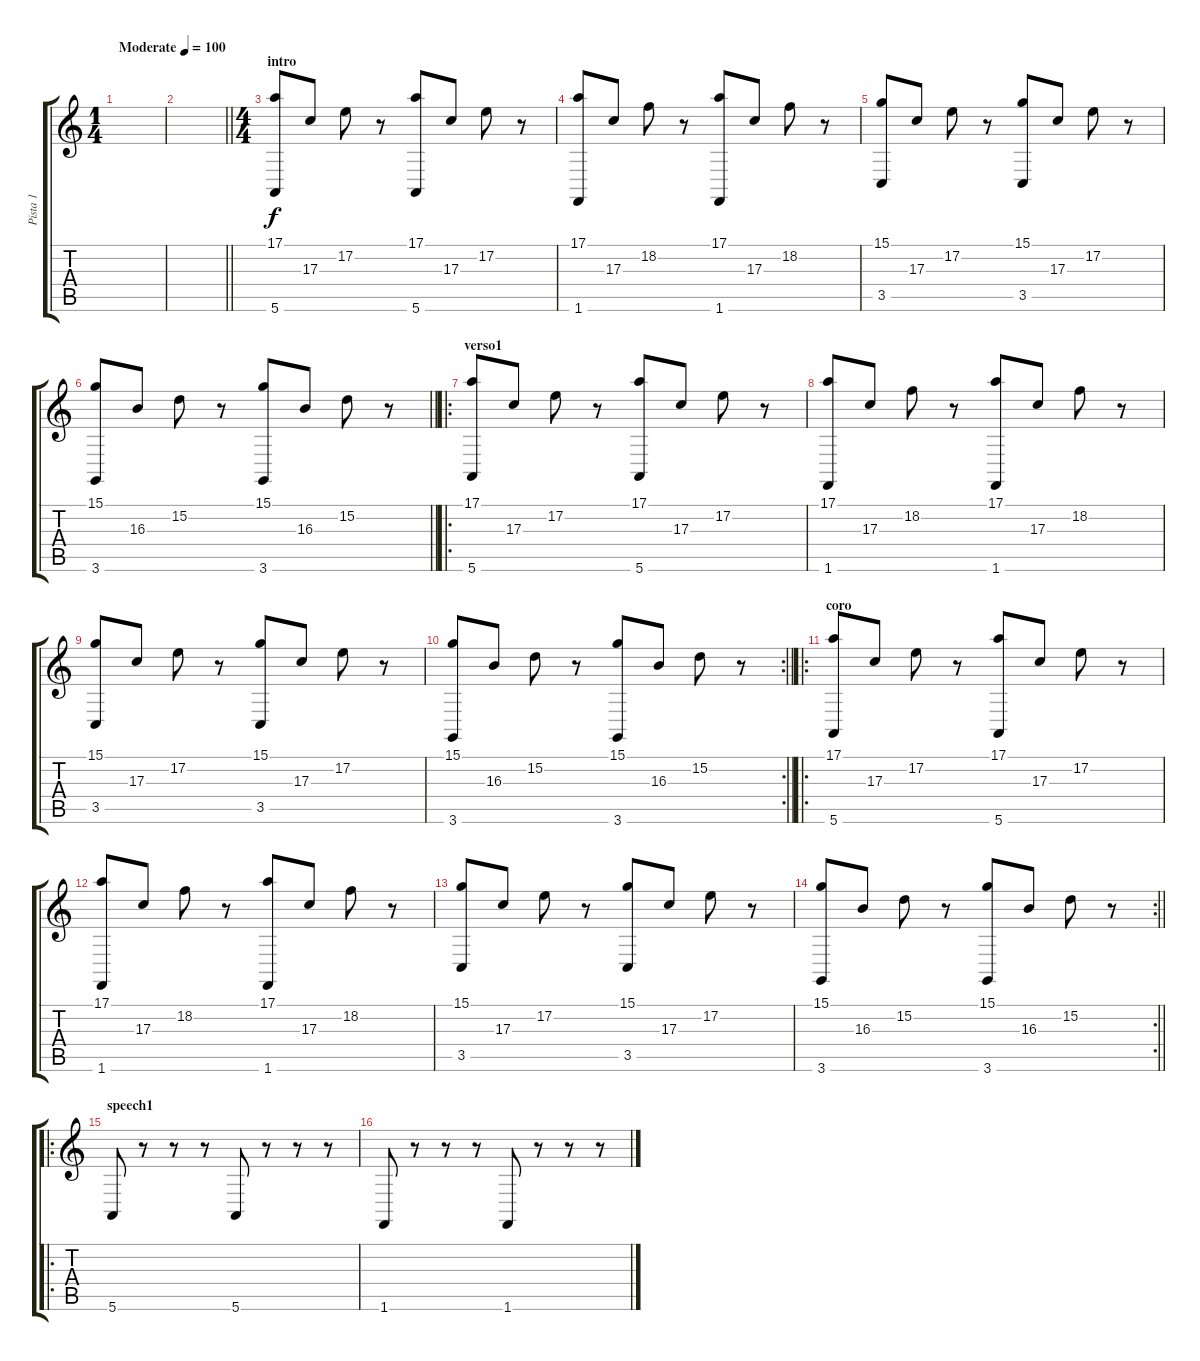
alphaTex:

\track ("Pista 1" "Pista 1") {instrument stringensemble1}
\staff {score tabs}
\tuning (E4 B3 G3 D3 A2 E2) {hide}
\ts (1 4)
\tempo (100 "Moderate")
\clef g2
\ks c
|
\barLineRight lightlight
|
\ts (4 4)
\section ("" "intro")
(17.1 5.6).8 17.3.8 17.2.8 r.8 (17.1 5.6).8 17.3.8 17.2.8 r.8 |
(17.1 1.6).8 17.3.8 18.2.8 r.8 (17.1 1.6).8 17.3.8 18.2.8 r.8 |
(15.1 3.5).8 17.3.8 17.2.8 r.8 (15.1 3.5).8 17.3.8 17.2.8 r.8 |
\barLineRight lightlight
(15.1 3.6).8 16.3.8 15.2.8 r.8 (15.1 3.6).8 16.3.8 15.2.8 r.8 |
\ro
\section ("" "verso1")
(17.1 5.6).8 17.3.8 17.2.8 r.8 (17.1 5.6).8 17.3.8 17.2.8 r.8 |
(17.1 1.6).8 17.3.8 18.2.8 r.8 (17.1 1.6).8 17.3.8 18.2.8 r.8 |
(15.1 3.5).8 17.3.8 17.2.8 r.8 (15.1 3.5).8 17.3.8 17.2.8 r.8 |
\rc 2
\barLineRight lightlight
(15.1 3.6).8 16.3.8 15.2.8 r.8 (15.1 3.6).8 16.3.8 15.2.8 r.8 |
\ro
\section ("" "coro")
(17.1 5.6).8 17.3.8 17.2.8 r.8 (17.1 5.6).8 17.3.8 17.2.8 r.8 |
(17.1 1.6).8 17.3.8 18.2.8 r.8 (17.1 1.6).8 17.3.8 18.2.8 r.8 |
(15.1 3.5).8 17.3.8 17.2.8 r.8 (15.1 3.5).8 17.3.8 17.2.8 r.8 |
\rc 2
\barLineRight lightlight
(15.1 3.6).8 16.3.8 15.2.8 r.8 (15.1 3.6).8 16.3.8 15.2.8 r.8 |
\ro
\section ("" "speech1")
5.6.8 r.8 r.8 r.8 5.6.8 r.8 r.8 r.8 |
1.6.8 r.8 r.8 r.8 1.6.8 r.8 r.8 r.8
